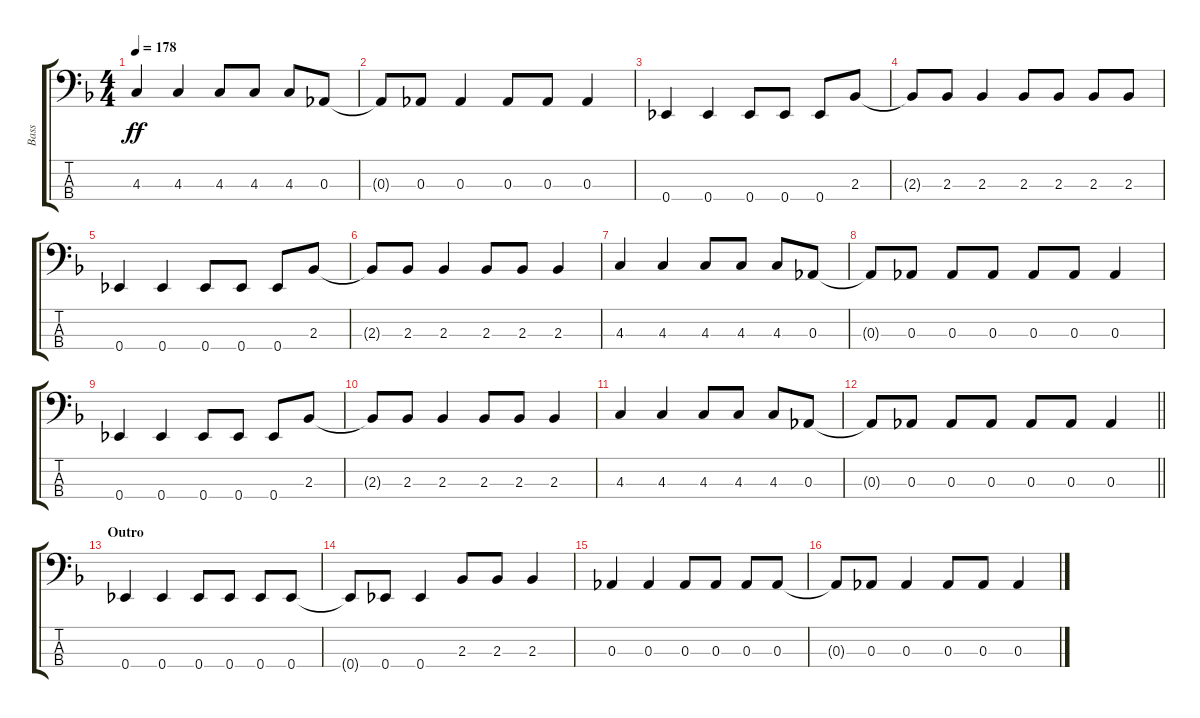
\track ("Bass" "Bass") {instrument electricbassfinger}
\staff {score tabs}
\tuning (Gb2 Db2 Ab1 Eb1) {hide}
\ts (4 4)
\tempo 178
\clef f4
\ks f
4.3.4{dy ff} 4.3.4 4.3.8 4.3.8 4.3.8 0.3.8 |
0.3{t}.8 0.3.8 0.3.4 0.3.8 0.3.8 0.3.4 |
0.4.4 0.4.4 0.4.8 0.4.8 0.4.8 2.3.8 |
2.3{t}.8 2.3.8 2.3.4 2.3.8 2.3.8 2.3.8 2.3.8 |
0.4.4 0.4.4 0.4.8 0.4.8 0.4.8 2.3.8 |
2.3{t}.8 2.3.8 2.3.4 2.3.8 2.3.8 2.3.4 |
4.3.4 4.3.4 4.3.8 4.3.8 4.3.8 0.3.8 |
0.3{t}.8 0.3.8 0.3.8 0.3.8 0.3.8 0.3.8 0.3.4 |
0.4.4 0.4.4 0.4.8 0.4.8 0.4.8 2.3.8 |
2.3{t}.8 2.3.8 2.3.4 2.3.8 2.3.8 2.3.4 |
4.3.4 4.3.4 4.3.8 4.3.8 4.3.8 0.3.8 |
\barLineRight lightlight
0.3{t}.8 0.3.8 0.3.8 0.3.8 0.3.8 0.3.8 0.3.4 |
\section ("" "Outro")
0.4.4 0.4.4 0.4.8 0.4.8 0.4.8 0.4.8 |
0.4{t}.8 0.4.8 0.4.4 2.3.8 2.3.8 2.3.4 |
0.3.4 0.3.4 0.3.8 0.3.8 0.3.8 0.3.8 |
0.3{t}.8 0.3.8 0.3.4 0.3.8 0.3.8 0.3.4
